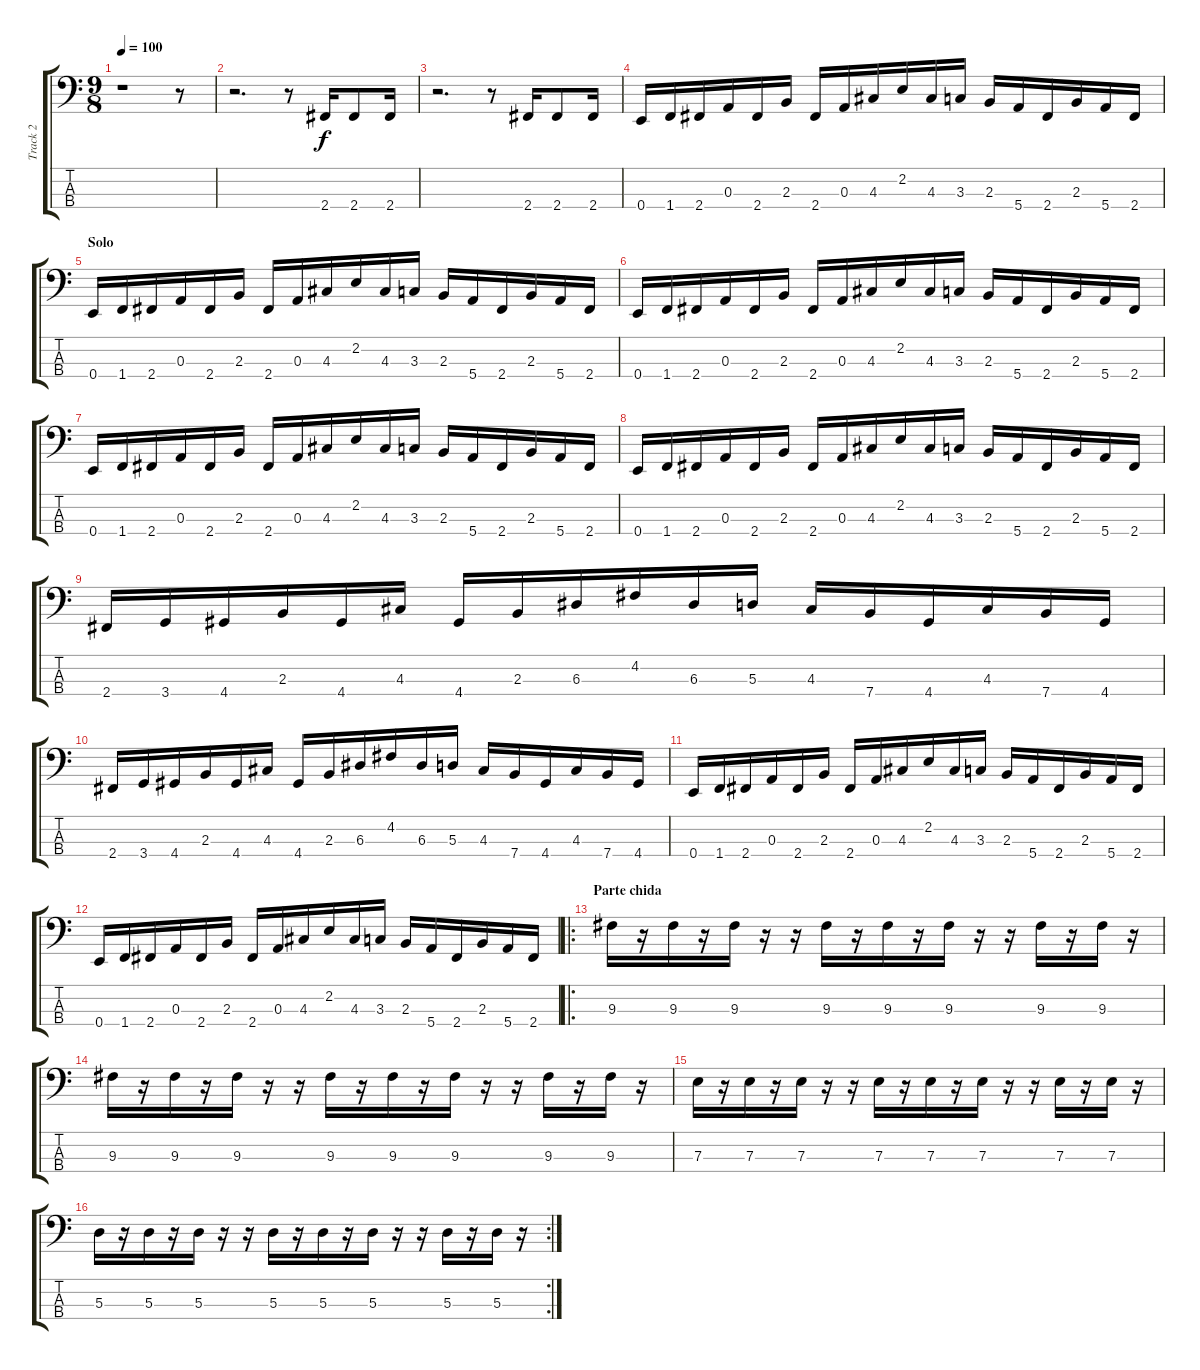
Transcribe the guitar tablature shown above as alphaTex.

\track ("Track 2" "Track 2") {instrument electricbassfinger}
\staff {score tabs}
\tuning (G2 D2 A1 E1) {hide}
\ts (9 8)
\tempo 100
\clef f4
\ks c
r.1{dy f instrument electricbassfinger} r.8 |
r.2{d} r.8 2.4.16 2.4.8 2.4.16 |
r.2{d} r.8 2.4.16 2.4.8 2.4.16 |
0.4.16 1.4.16 2.4.16 0.3.16 2.4.16 2.3.16 2.4.16 0.3.16 4.3.16 2.2.16 4.3.16 3.3.16 2.3.16 5.4.16 2.4.16 2.3.16 5.4.16 2.4.16 |
\section ("" "Solo")
0.4.16 1.4.16 2.4.16 0.3.16 2.4.16 2.3.16 2.4.16 0.3.16 4.3.16 2.2.16 4.3.16 3.3.16 2.3.16 5.4.16 2.4.16 2.3.16 5.4.16 2.4.16 |
0.4.16 1.4.16 2.4.16 0.3.16 2.4.16 2.3.16 2.4.16 0.3.16 4.3.16 2.2.16 4.3.16 3.3.16 2.3.16 5.4.16 2.4.16 2.3.16 5.4.16 2.4.16 |
0.4.16 1.4.16 2.4.16 0.3.16 2.4.16 2.3.16 2.4.16 0.3.16 4.3.16 2.2.16 4.3.16 3.3.16 2.3.16 5.4.16 2.4.16 2.3.16 5.4.16 2.4.16 |
0.4.16 1.4.16 2.4.16 0.3.16 2.4.16 2.3.16 2.4.16 0.3.16 4.3.16 2.2.16 4.3.16 3.3.16 2.3.16 5.4.16 2.4.16 2.3.16 5.4.16 2.4.16 |
2.4.16 3.4.16 4.4.16 2.3.16 4.4.16 4.3.16 4.4.16 2.3.16 6.3.16 4.2.16 6.3.16 5.3.16 4.3.16 7.4.16 4.4.16 4.3.16 7.4.16 4.4.16 |
2.4.16 3.4.16 4.4.16 2.3.16 4.4.16 4.3.16 4.4.16 2.3.16 6.3.16 4.2.16 6.3.16 5.3.16 4.3.16 7.4.16 4.4.16 4.3.16 7.4.16 4.4.16 |
0.4.16 1.4.16 2.4.16 0.3.16 2.4.16 2.3.16 2.4.16 0.3.16 4.3.16 2.2.16 4.3.16 3.3.16 2.3.16 5.4.16 2.4.16 2.3.16 5.4.16 2.4.16 |
0.4.16 1.4.16 2.4.16 0.3.16 2.4.16 2.3.16 2.4.16 0.3.16 4.3.16 2.2.16 4.3.16 3.3.16 2.3.16 5.4.16 2.4.16 2.3.16 5.4.16 2.4.16 |
\ro
\section ("" "Parte chida")
9.3.16 r.16 9.3.16 r.16 9.3.16 r.16 r.16 9.3.16 r.16 9.3.16 r.16 9.3.16 r.16 r.16 9.3.16 r.16 9.3.16 r.16 |
9.3.16 r.16 9.3.16 r.16 9.3.16 r.16 r.16 9.3.16 r.16 9.3.16 r.16 9.3.16 r.16 r.16 9.3.16 r.16 9.3.16 r.16 |
7.3.16 r.16 7.3.16 r.16 7.3.16 r.16 r.16 7.3.16 r.16 7.3.16 r.16 7.3.16 r.16 r.16 7.3.16 r.16 7.3.16 r.16 |
\rc 2
5.3.16 r.16 5.3.16 r.16 5.3.16 r.16 r.16 5.3.16 r.16 5.3.16 r.16 5.3.16 r.16 r.16 5.3.16 r.16 5.3.16 r.16
